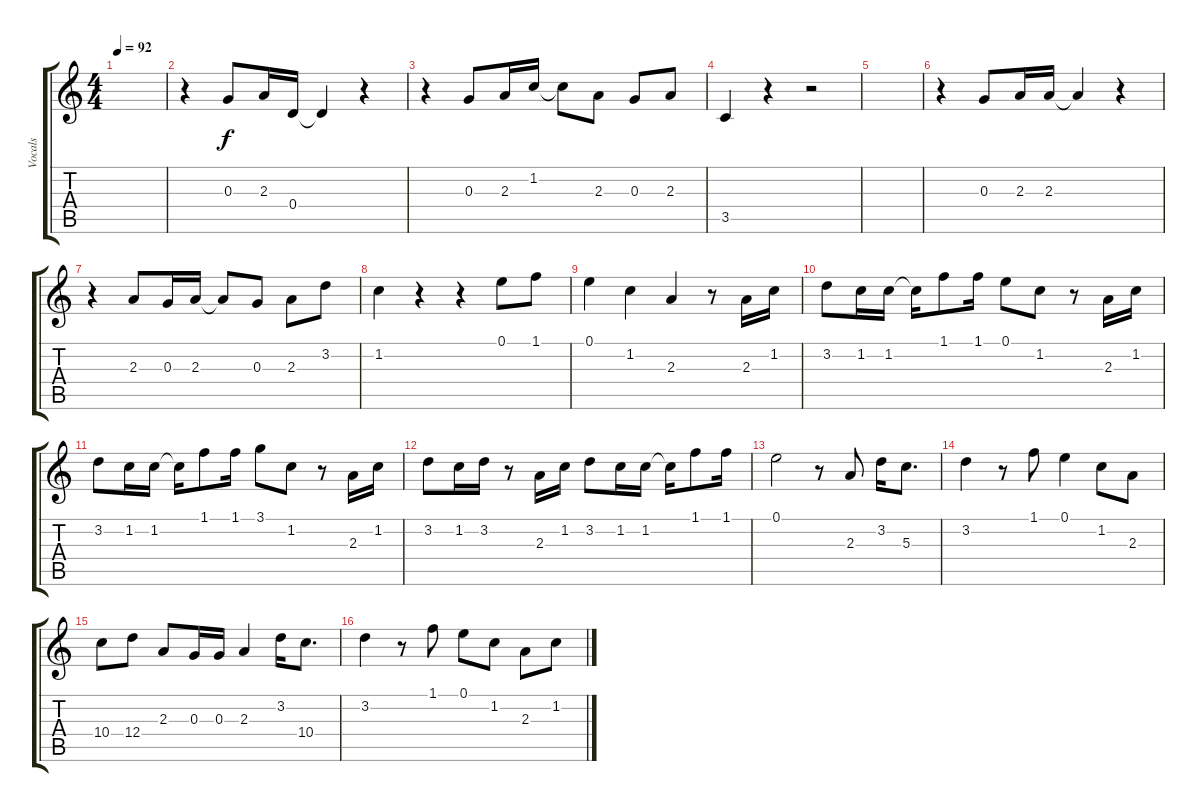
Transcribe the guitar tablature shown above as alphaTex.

\track ("Vocals" "Vocals") {instrument electricguitarjazz}
\staff {score tabs}
\tuning (E4 B3 G3 D3 A2 E2) {hide}
\ts (4 4)
\tempo 92
\clef g2
\ks c
|
r.4 0.3.8 2.3.16 0.4.16 0.4{t}.4 r.4 |
r.4 0.3.8 2.3.16 1.2.16 1.2{t}.8 2.3.8 0.3.8 2.3.8 |
3.5.4 r.4 r.2 |
|
r.4 0.3.8 2.3.16 2.3.16 2.3{t}.4 r.4 |
r.4 2.3.8 0.3.16 2.3.16 2.3{t}.8 0.3.8 2.3.8 3.2.8 |
1.2.4 r.4 r.4 0.1.8 1.1.8 |
0.1.4 1.2.4 2.3.4 r.8 2.3.16 1.2.16 |
3.2.8 1.2.16 1.2.16 1.2{t}.16 1.1.8 1.1.16 0.1.8 1.2.8 r.8 2.3.16 1.2.16 |
3.2.8 1.2.16 1.2.16 1.2{t}.16 1.1.8 1.1.16 3.1.8 1.2.8 r.8 2.3.16 1.2.16 |
3.2.8 1.2.16 3.2.16 r.8 2.3.16 1.2.16 3.2.8 1.2.16 1.2.16 1.2{t}.16 1.1.8 1.1.16 |
0.1.2 r.8 2.3.8 3.2.16 5.3.8{d} |
3.2.4 r.8 1.1.8 0.1.4 1.2.8 2.3.8 |
10.4.8 12.4.8 2.3.8 0.3.16 0.3.16 2.3.4 3.2.16 10.4.8{d} |
3.2.4 r.8 1.1.8 0.1.8 1.2.8 2.3.8 1.2.8
